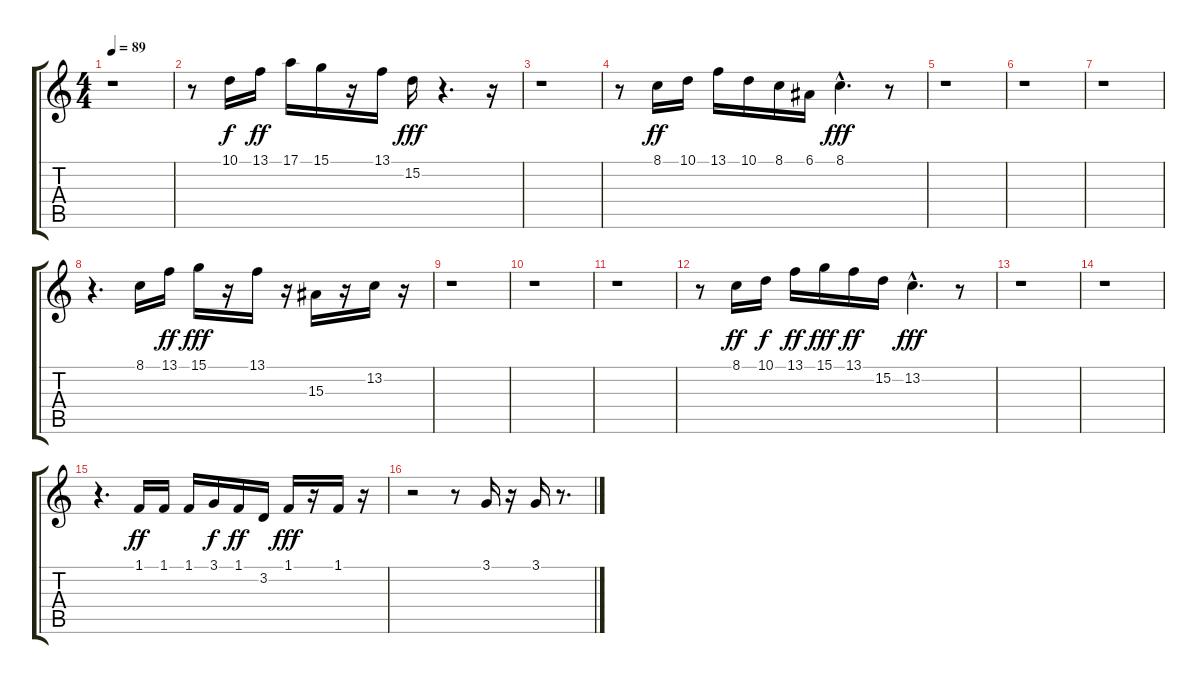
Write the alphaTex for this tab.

\track "" {instrument stringensemble1}
\staff {score tabs}
\tuning (E4 B3 G3 D3 A2 E2) {hide}
\ts (4 4)
\tempo 89
\clef g2
\ks c
r.1{dy fff} |
r.8 10.1.16{dy f} 13.1.16{dy ff} 17.1.16 15.1.16 r.16 13.1.16 15.2.16{dy fff} r.4{d} r.16 |
r.1 |
r.8 8.1.16{dy ff} 10.1.16 13.1.16 10.1.16 8.1.16 6.1.16 8.1{hac}.4{d dy fff} r.8 |
r.1 |
r.1 |
r.1 |
r.4{d} 8.1.16 13.1.16{dy ff} 15.1.16{dy fff} r.16 13.1.16 r.16 15.3.16 r.16 13.2.16 r.16 |
r.1 |
r.1 |
r.1 |
r.8 8.1.16{dy ff} 10.1.16{dy f} 13.1.16{dy ff} 15.1.16{dy fff} 13.1.16{dy ff} 15.2.16 13.2{hac}.4{d dy fff} r.8 |
r.1 |
r.1 |
r.4{d} 1.1.16{dy ff} 1.1.16 1.1.16 3.1.16{dy f} 1.1.16{dy ff} 3.2.16 1.1.16{dy fff} r.16 1.1.16 r.16 |
r.2 r.8 3.1.16 r.16 3.1.16 r.8{d}
